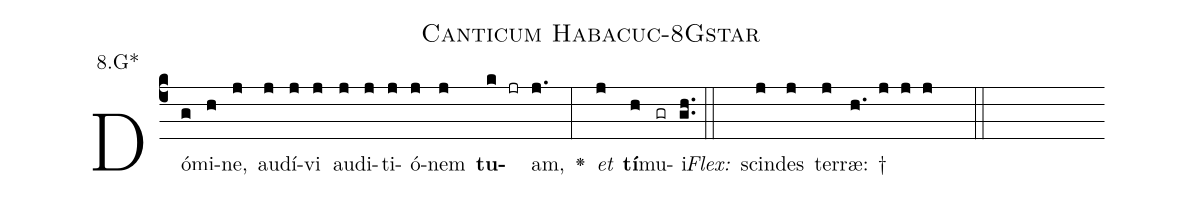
name: Canticum Habacuc-8Gstar;
annotation: 8.G*;
%%
(c4)Dó(g)mi(h)ne,(j) au(j)dí(j)vi(j) au(j)di(j)ti(j)ó(j)nem(j) <b>tu</b>(k jr)am,(j.) <v>\greheightstar</v>(:) <i>et</i>(j) <b>tí</b>(h)mu(gr)i.(gh..) (::)
<i>Flex:</i>()  scin(j)des(j) ter(j)ræ: †(h. j j j  ::)

%E(j) u(j) o(i) u(j) a(h) e.(gh..) (::)
